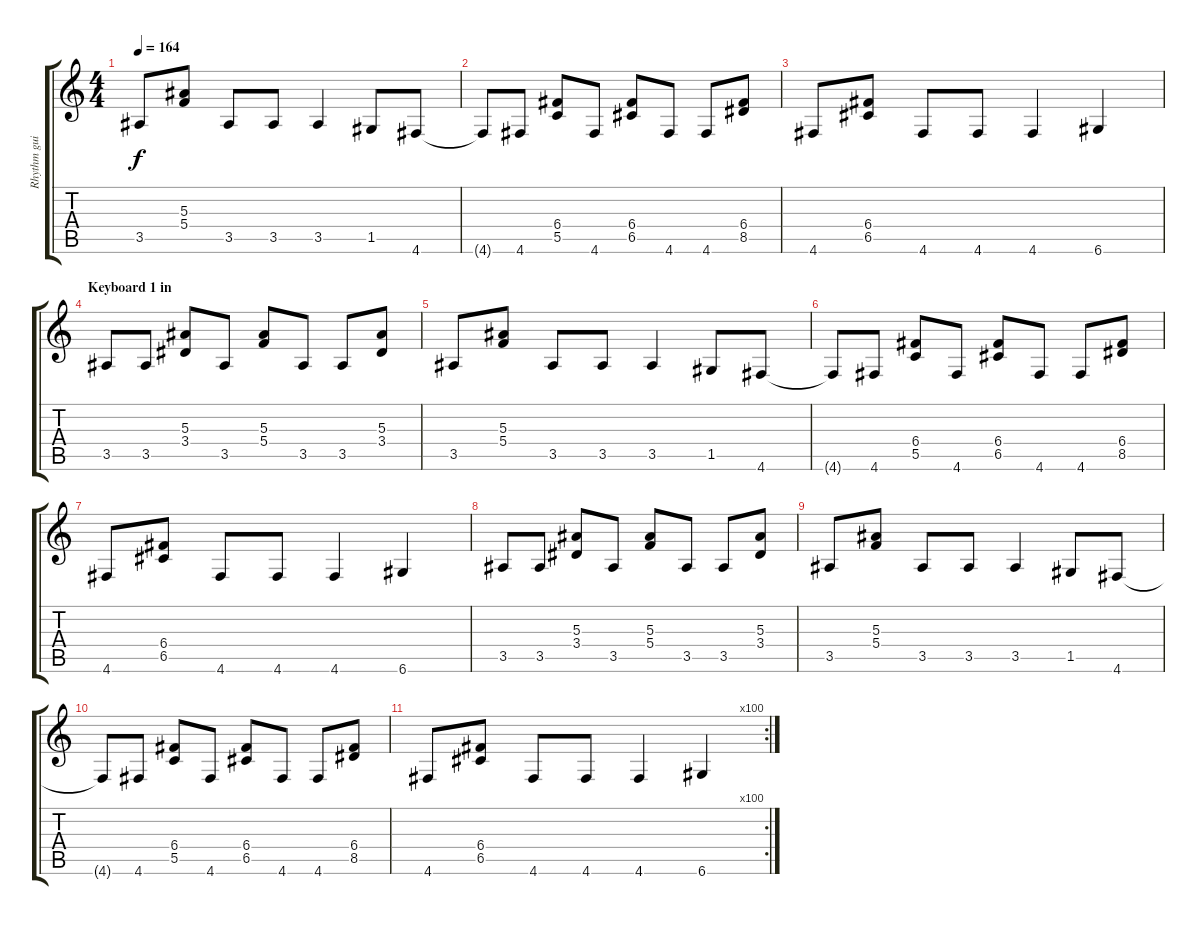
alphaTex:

\track ("Rhythm guitar" "Rhythm gui") {instrument distortionguitar}
\staff {score tabs}
\tuning (D4 A3 F3 C3 G2 D2) {hide}
\ts (4 4)
\tempo 164
\clef g2
\ks c
3.5.8{dy f} (5.3 5.4).8 3.5.8 3.5.8 3.5.4 1.5.8 4.6.8 |
4.6{t}.8 4.6.8 (6.4 5.5).8 4.6.8 (6.4 6.5).8 4.6.8 4.6.8 (6.4 8.5).8 |
4.6.8 (6.4 6.5).8 4.6.8 4.6.8 4.6.4 6.6.4 |
\section ("" "Keyboard 1 in")
3.5.8 3.5.8 (5.3 3.4).8 3.5.8 (5.3 5.4).8 3.5.8 3.5.8 (5.3 3.4).8 |
3.5.8 (5.3 5.4).8 3.5.8 3.5.8 3.5.4 1.5.8 4.6.8 |
4.6{t}.8 4.6.8 (6.4 5.5).8 4.6.8 (6.4 6.5).8 4.6.8 4.6.8 (6.4 8.5).8 |
4.6.8 (6.4 6.5).8 4.6.8 4.6.8 4.6.4 6.6.4 |
3.5.8 3.5.8 (5.3 3.4).8 3.5.8 (5.3 5.4).8 3.5.8 3.5.8 (5.3 3.4).8 |
3.5.8 (5.3 5.4).8 3.5.8 3.5.8 3.5.4 1.5.8 4.6.8 |
4.6{t}.8 4.6.8 (6.4 5.5).8 4.6.8 (6.4 6.5).8 4.6.8 4.6.8 (6.4 8.5).8 |
\rc 100
4.6.8 (6.4 6.5).8 4.6.8 4.6.8 4.6.4 6.6.4
